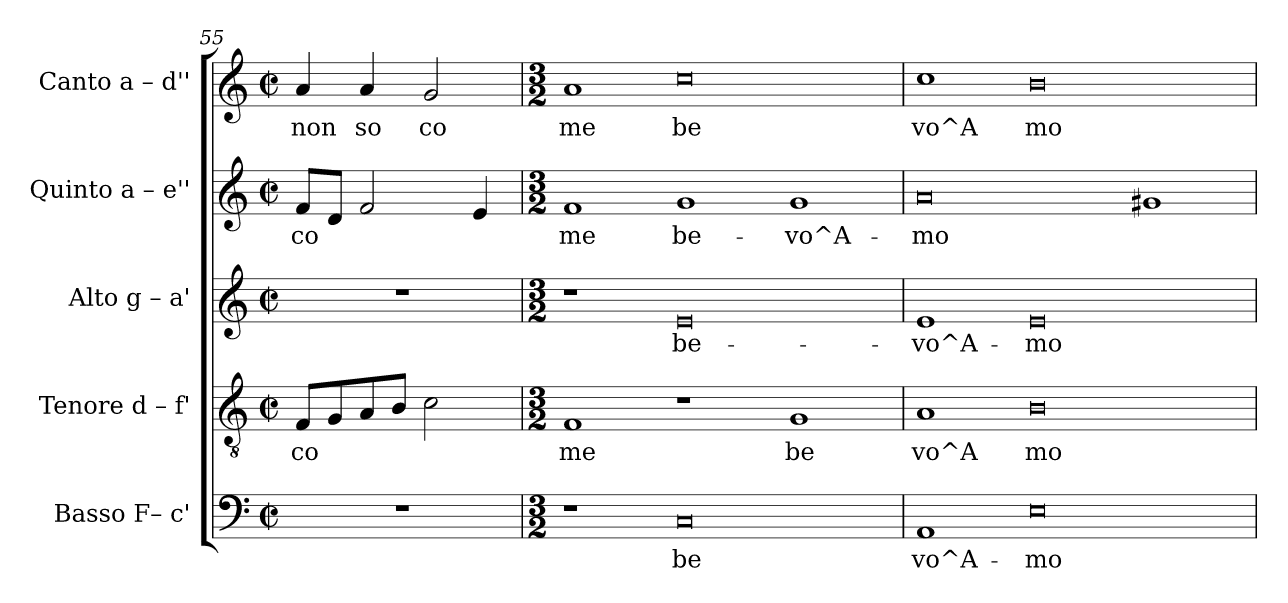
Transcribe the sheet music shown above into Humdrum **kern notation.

**kern	**text	**kern	**text	**kern	**text	**kern	**text	**kern	**text
*part5	*part5	*part4	*part4	*part3	*part3	*part2	*part2	*part1	*part1
*staff5	*staff5	*staff4	*staff4	*staff3	*staff3	*staff2	*staff2	*staff1	*staff1
*I"Basso  F– c'	*	*I"Tenore  d – f'	*	*I"Alto  g – a'	*	*I"Quinto  a – e''	*	*I"Canto  a – d''	*
*clefF4	*	*clefGv2	*	*clefG2	*	*clefG2	*	*clefG2	*
*k[]	*	*k[]	*	*k[]	*	*k[]	*	*k[]	*
*C:	*	*C:	*	*C:	*	*C:	*	*C:	*
*M2/2	*	*M2/2	*	*M2/2	*	*M2/2	*	*M2/2	*
*met(c|)	*	*met(c|)	*	*met(c|)	*	*met(c|)	*	*met(c|)	*
=55	=55	=55	=55	=55	=55	=55	=55	=55	=55
!	!	!	!LO:LY:b:rj	!	!	!	!LO:LY:b:rj	!	!LO:LY:b:rj
1r	.	8F/L	co	1r	.	8f/L	co-	4a/	non
!	!	!	!LO:LY:b:rj	!	!	!	!LO:LY:b:rj	!	!
.	.	8G/	.	.	.	8d/J	--	.	.
!	!	!	!LO:LY:b:rj	!	!	!	!LO:LY:b:rj	!	!LO:LY:b:rj
.	.	8A/	.	.	.	2f/	--	4a/	so
!	!	!	!LO:LY:b:rj	!	!	!	!	!	!
.	.	8B/J	.	.	.	.	.	.	.
!	!	!	!LO:LY:b:rj	!	!	!	!	!	!LO:LY:b:rj
.	.	2c\	.	.	.	.	.	2g/	co
!	!	!	!	!	!	!	!LO:LY:b:rj	!	!
.	.	.	.	.	.	4e/	--	.	.
=56	=56	=56	=56	=56	=56	=56	=56	=56	=56
*M3/2	*	*M3/2	*	*M3/2	*	*M3/2	*	*M3/2	*
!	!	!	!LO:LY:b:rj	!	!	!	!LO:LY:b:rj	!	!LO:LY:b:rj
1r	.	1F	me	1r	.	1f	-me	1a	me
!	!LO:LY:b:cj	!	!	!	!LO:LY:b:rj	!	!LO:LY:b:rj	!	!LO:LY:b:rj
0C	be	1r	.	0e	be-	1g	be-	0cc	be
!	!	!	!LO:LY:b:rj	!	!	!	!LO:LY:b:rj	!	!
.	.	1G	be	.	.	1g	-vo^A-	.	.
!!LO:LB:g=z
=57	=57	=57	=57	=57	=57	=57	=57	=57	=57
!	!LO:LY:b:cj	!	!LO:LY:b:rj	!	!LO:LY:b:rj	!	!LO:LY:b:rj	!	!LO:LY:b:rj
1AA	vo^A-	1A	vo^A	1e	-vo^A-	0a	-mo-	1cc	vo^A
!	!LO:LY:b:cj	!	!LO:LY:b:rj	!	!LO:LY:b:rj	!	!	!	!LO:LY:b:rj
0E	-mo-	0B	mo	0e	-mo-	.	.	0b	mo
!	!	!	!	!	!	!	!LO:LY:b:rj	!	!
.	.	.	.	.	.	1g#X	--	.	.
=	=	=	=	=	=	=	=	=	=
*-	*-	*-	*-	*-	*-	*-	*-	*-	*-
